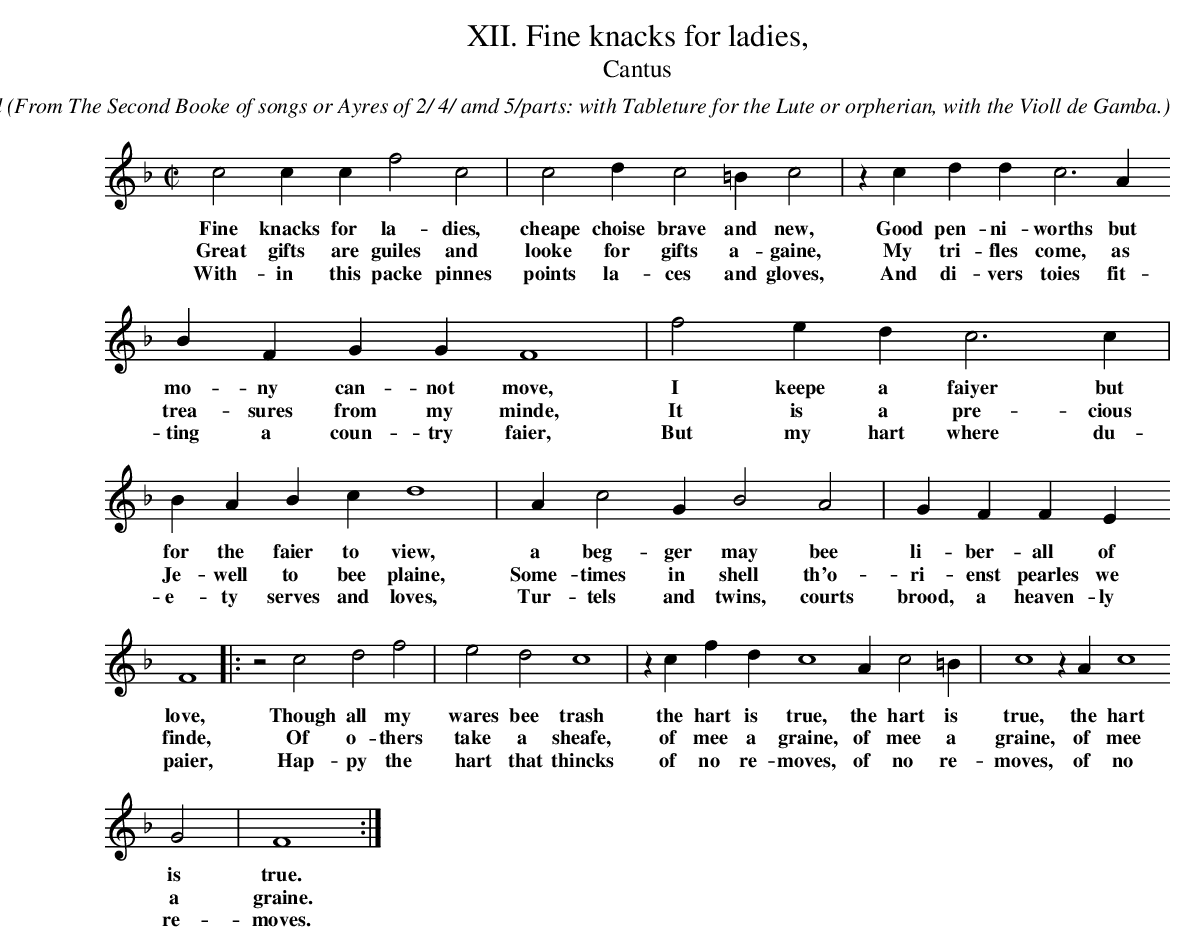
X:1
T:XII. Fine knacks for ladies,
T:Cantus
C: John Dowland
O: From The Second Booke of songs or Ayres of 2/ 4/ amd 5/parts: with Tableture for the Lute or orpherian, with the Violl de Gamba.
M:C|
L:1/4
K:F
c2 c c f2 c2 | c2 d c2 =B c2 | z c d d c3 A
w:Fine knacks for la- dies, cheape choise brave and new, Good pen- ni- worths but
w:Great gifts are guiles and looke for gifts a- gaine, My tri- fles come, as
w:With- in this packe pinnes points la- ces and gloves, And di- vers toies fit-
B F G G F4 | f2 e d c3 c | B A B c d4 | A  c2 G B2 A2 | G F F E
w:mo- ny can- not move, I keepe a faiyer but for the faier to view, a beg- ger may bee li- ber- all of
w:trea- sures from my minde, It is a pre- cious Je- well to bee plaine, Some- times in shell th'o- ri- enst pearles we
w:ting a coun- try faier, But my hart where du- e- ty serves and loves, Tur- tels and twins, courts brood, a heaven- ly
F4  |: z2 c2 d2 f2 | e2 d2 c4 | z c f d c4 A c2 =B | c4 z A c4
w:love, Though all my wares bee trash the hart is true, the hart is true, the hart
w:finde, Of o- thers take a sheafe, of mee a graine, of mee a graine, of mee
w:paier, Hap- py the hart that thincks of no re- moves, of no re- moves, of no
G2 | F4 :|
w:is true.
w:a graine.
w: re- moves.
